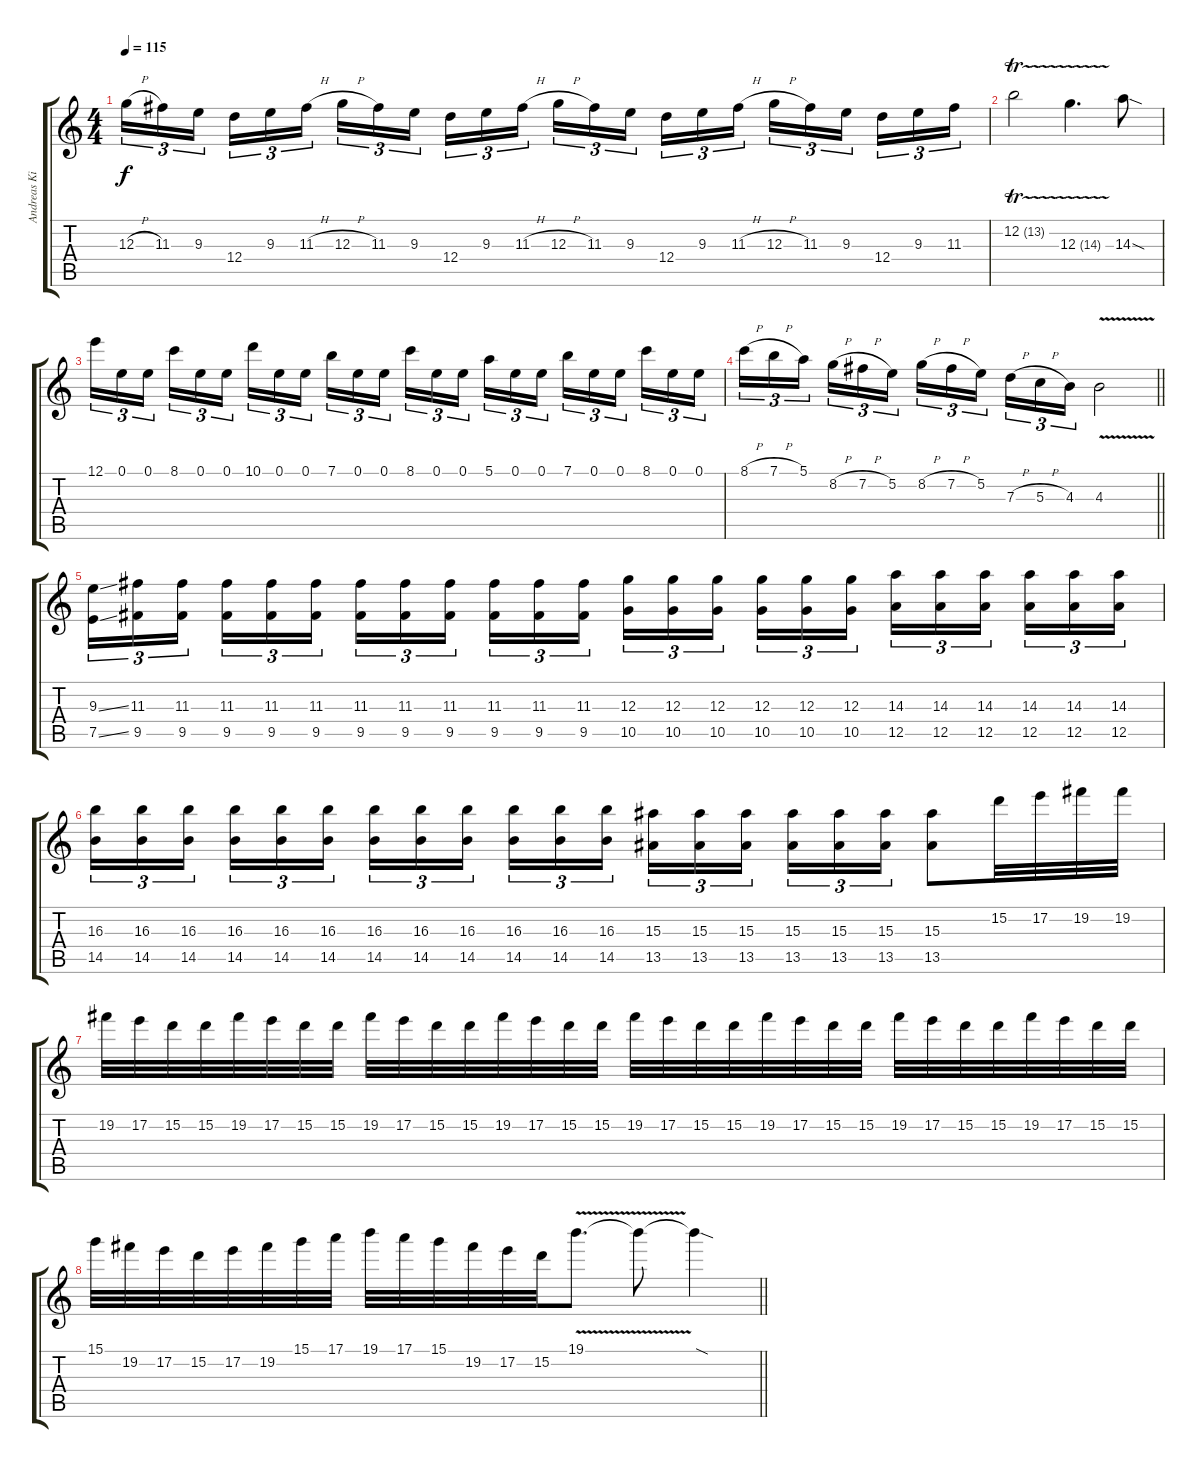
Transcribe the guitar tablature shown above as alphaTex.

\track ("Andreas Kisser" "Andreas Ki") {instrument distortionguitar}
\staff {score tabs}
\tuning (E4 B3 G3 D3 A2 E2) {hide}
\ts (4 4)
\tempo 115
\clef g2
\ks c
12.3{h}.16{tu (3 2) dy f} 11.3.16{tu (3 2)} 9.3.16{tu (3 2) beam splitsecondary} 12.4.16{tu (3 2)} 9.3.16{tu (3 2)} 11.3{h}.16{tu (3 2)} 12.3{h}.16{tu (3 2)} 11.3.16{tu (3 2)} 9.3.16{tu (3 2) beam splitsecondary} 12.4.16{tu (3 2)} 9.3.16{tu (3 2)} 11.3{h}.16{tu (3 2)} 12.3{h}.16{tu (3 2)} 11.3.16{tu (3 2)} 9.3.16{tu (3 2) beam splitsecondary} 12.4.16{tu (3 2)} 9.3.16{tu (3 2)} 11.3{h}.16{tu (3 2)} 12.3{h}.16{tu (3 2)} 11.3.16{tu (3 2)} 9.3.16{tu (3 2) beam splitsecondary} 12.4.16{tu (3 2)} 9.3.16{tu (3 2)} 11.3.16{tu (3 2)} |
12.2{tr (13 32)}.2 12.3{tr (14 32)}.4{d} 14.3{sod}.8 |
12.1.16{tu (3 2)} 0.1.16{tu (3 2)} 0.1.16{tu (3 2) beam splitsecondary} 8.1.16{tu (3 2)} 0.1.16{tu (3 2)} 0.1.16{tu (3 2)} 10.1.16{tu (3 2)} 0.1.16{tu (3 2)} 0.1.16{tu (3 2) beam splitsecondary} 7.1.16{tu (3 2)} 0.1.16{tu (3 2)} 0.1.16{tu (3 2)} 8.1.16{tu (3 2)} 0.1.16{tu (3 2)} 0.1.16{tu (3 2) beam splitsecondary} 5.1.16{tu (3 2)} 0.1.16{tu (3 2)} 0.1.16{tu (3 2)} 7.1.16{tu (3 2)} 0.1.16{tu (3 2)} 0.1.16{tu (3 2) beam splitsecondary} 8.1.16{tu (3 2)} 0.1.16{tu (3 2)} 0.1.16{tu (3 2)} |
\barLineRight lightlight
8.1{h}.16{tu (3 2)} 7.1{h}.16{tu (3 2)} 5.1.16{tu (3 2) beam splitsecondary} 8.2{h}.16{tu (3 2)} 7.2{h}.16{tu (3 2)} 5.2.16{tu (3 2)} 8.2{h}.16{tu (3 2)} 7.2{h}.16{tu (3 2)} 5.2.16{tu (3 2) beam splitsecondary} 7.3{h}.16{tu (3 2)} 5.3{h}.16{tu (3 2)} 4.3.16{tu (3 2)} 4.3{v}.2 |
(9.3{ss} 7.5{ss}).16{tu (3 2)} (11.3 9.5).16{tu (3 2)} (11.3 9.5).16{tu (3 2) beam splitsecondary} (11.3 9.5).16{tu (3 2)} (11.3 9.5).16{tu (3 2)} (11.3 9.5).16{tu (3 2)} (11.3 9.5).16{tu (3 2)} (11.3 9.5).16{tu (3 2)} (11.3 9.5).16{tu (3 2) beam splitsecondary} (11.3 9.5).16{tu (3 2)} (11.3 9.5).16{tu (3 2)} (11.3 9.5).16{tu (3 2)} (12.3 10.5).16{tu (3 2)} (12.3 10.5).16{tu (3 2)} (12.3 10.5).16{tu (3 2) beam splitsecondary} (12.3 10.5).16{tu (3 2)} (12.3 10.5).16{tu (3 2)} (12.3 10.5).16{tu (3 2)} (14.3 12.5).16{tu (3 2)} (14.3 12.5).16{tu (3 2)} (14.3 12.5).16{tu (3 2) beam splitsecondary} (14.3 12.5).16{tu (3 2)} (14.3 12.5).16{tu (3 2)} (14.3 12.5).16{tu (3 2)} |
(16.3 14.5).16{tu (3 2)} (16.3 14.5).16{tu (3 2)} (16.3 14.5).16{tu (3 2) beam splitsecondary} (16.3 14.5).16{tu (3 2)} (16.3 14.5).16{tu (3 2)} (16.3 14.5).16{tu (3 2)} (16.3 14.5).16{tu (3 2)} (16.3 14.5).16{tu (3 2)} (16.3 14.5).16{tu (3 2) beam splitsecondary} (16.3 14.5).16{tu (3 2)} (16.3 14.5).16{tu (3 2)} (16.3 14.5).16{tu (3 2)} (15.3 13.5).16{tu (3 2)} (15.3 13.5).16{tu (3 2)} (15.3 13.5).16{tu (3 2) beam splitsecondary} (15.3 13.5).16{tu (3 2)} (15.3 13.5).16{tu (3 2)} (15.3 13.5).16{tu (3 2)} (15.3 13.5).8 15.2.32 17.2.32 19.2.32 19.2.32 |
19.2.32 17.2.32 15.2.32 15.2.32 19.2.32 17.2.32 15.2.32 15.2.32 19.2.32 17.2.32 15.2.32 15.2.32 19.2.32 17.2.32 15.2.32 15.2.32 19.2.32 17.2.32 15.2.32 15.2.32 19.2.32 17.2.32 15.2.32 15.2.32 19.2.32 17.2.32 15.2.32 15.2.32 19.2.32 17.2.32 15.2.32 15.2.32 |
\barLineRight lightlight
15.1.32 19.2.32 17.2.32 15.2.32 17.2.32 19.2.32 15.1.32 17.1.32 19.1.32 17.1.32 15.1.32 19.2.32 17.2.32 15.2.32 19.1{v}.8{d} 19.1{t}.8 19.1{sod t}.4
